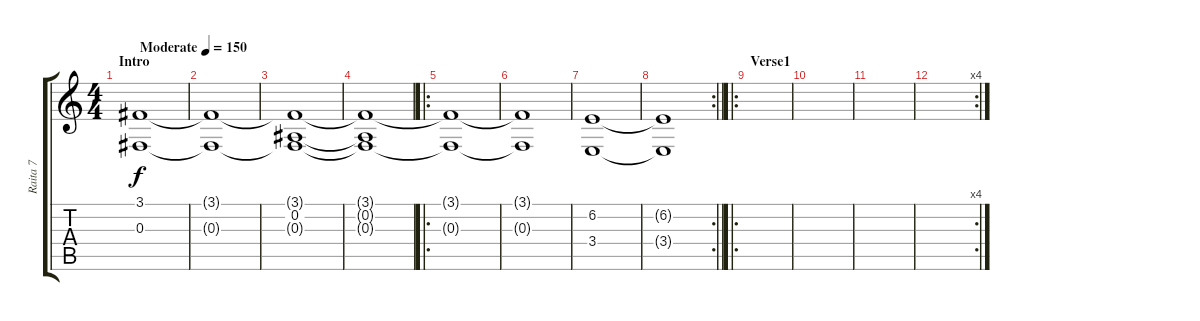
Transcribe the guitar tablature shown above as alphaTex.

\track ("Raita 7" "Raita 7") {instrument stringensemble2}
\staff {score tabs}
\tuning (Eb4 Bb3 Gb3 Db3 Ab2 Eb2) {hide}
\ts (4 4)
\section ("" "Intro")
\tempo (150 "Moderate")
\clef g2
\ks c
(3.1 0.3).1{dy f instrument stringensemble2} |
(3.1{t} 0.3{t}).1 |
(3.1{t} 0.2 0.3{t}).1 |
(3.1{t} 0.2{t} 0.3{t}).1 |
\ro
(3.1{t} 0.3{t}).1 |
(3.1{t} 0.3{t}).1 |
(6.2 3.4).1 |
\rc 2
\barLineRight lightlight
(6.2{t} 3.4{t}).1 |
\ro
\section ("" "Verse1")
|
|
|
\rc 4
